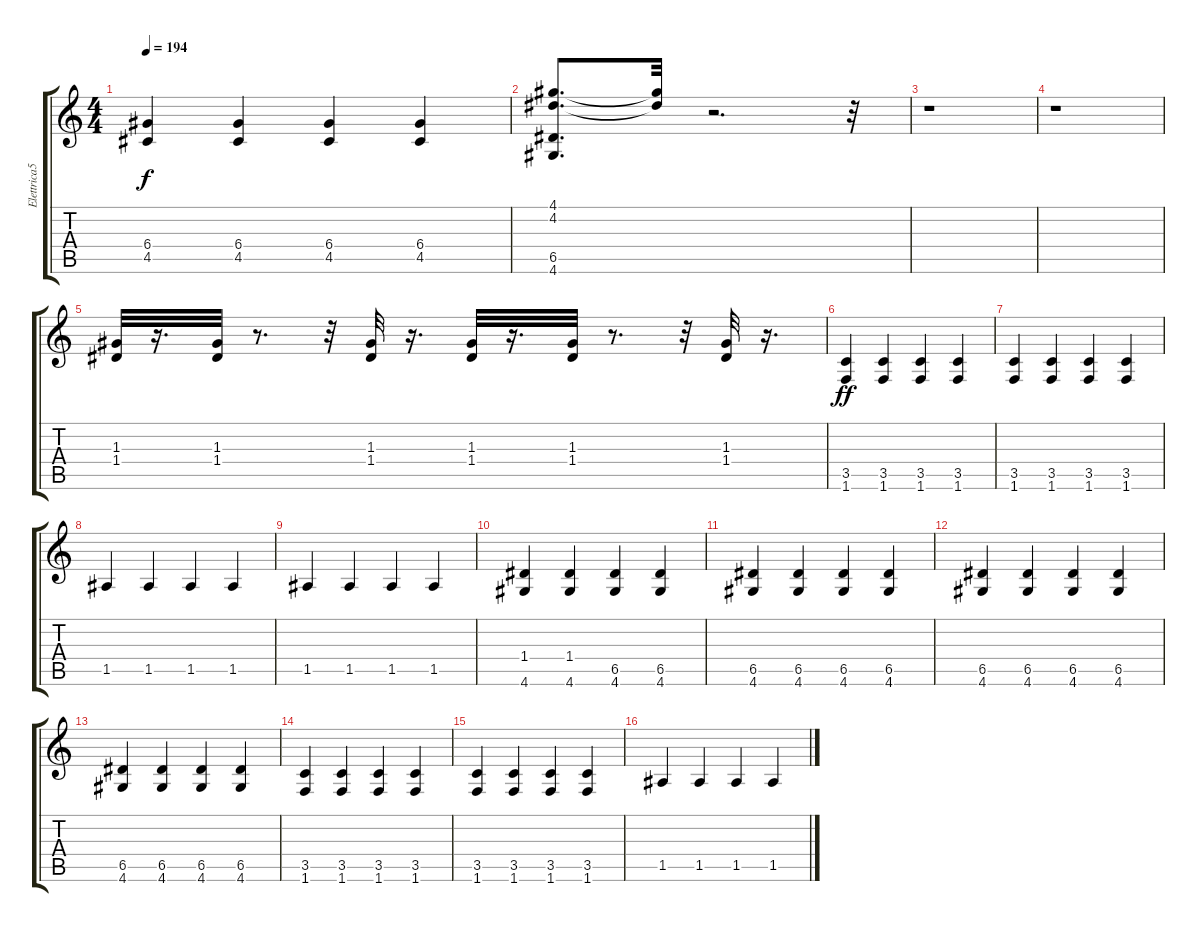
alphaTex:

\track ("Elettrica5(Ka)" "Elettrica5") {instrument distortionguitar}
\staff {score tabs}
\tuning (E4 B3 G3 D3 A2 E2) {hide}
\ts (4 4)
\tempo 194
\clef g2
\ks c
(6.4 4.5).4{dy f} (6.4 4.5).4 (6.4 4.5).4 (6.4 4.5).4 |
(4.1 4.2 6.5 4.6).8{d} (4.1{t} 4.2{t}).32 r.2{d} r.32 |
r.1 |
r.1 |
(1.3 1.4).32 r.16{d} (1.3 1.4).32 r.8{d} r.32 (1.3 1.4).32 r.16{d} (1.3 1.4).32 r.16{d} (1.3 1.4).32 r.8{d} r.32 (1.3 1.4).32 r.16{d} |
(3.5 1.6).4{dy ff} (3.5 1.6).4 (3.5 1.6).4 (3.5 1.6).4 |
(3.5 1.6).4 (3.5 1.6).4 (3.5 1.6).4 (3.5 1.6).4 |
1.5.4 1.5.4 1.5.4 1.5.4 |
1.5.4 1.5.4 1.5.4 1.5.4 |
(1.4 4.6).4 (1.4 4.6).4 (6.5 4.6).4 (6.5 4.6).4 |
(6.5 4.6).4 (6.5 4.6).4 (6.5 4.6).4 (6.5 4.6).4 |
(6.5 4.6).4 (6.5 4.6).4 (6.5 4.6).4 (6.5 4.6).4 |
(6.5 4.6).4 (6.5 4.6).4 (6.5 4.6).4 (6.5 4.6).4 |
(3.5 1.6).4 (3.5 1.6).4 (3.5 1.6).4 (3.5 1.6).4 |
(3.5 1.6).4 (3.5 1.6).4 (3.5 1.6).4 (3.5 1.6).4 |
1.5.4 1.5.4 1.5.4 1.5.4
